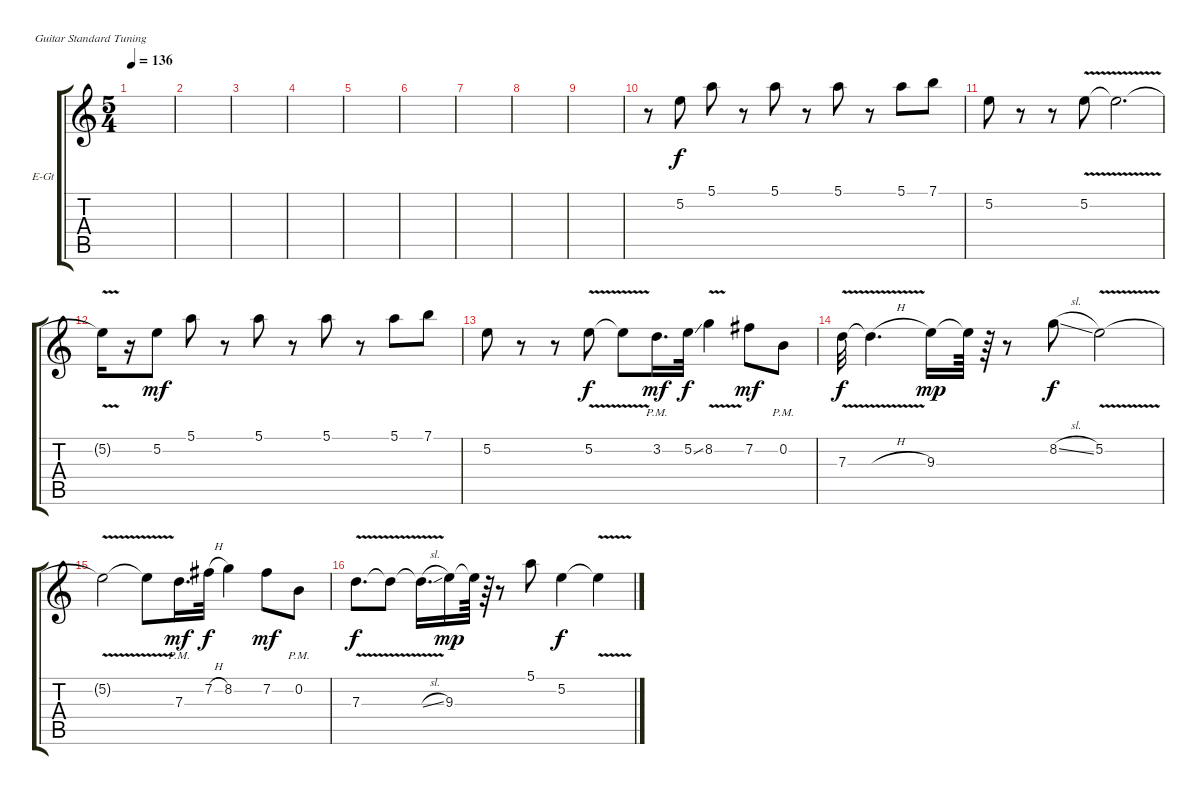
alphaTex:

\bracketExtendMode groupsimilarinstruments
\firstSystemTrackNameOrientation horizontal
\otherSystemsTrackNameOrientation horizontal
\track ("Overdrive" "E-Gt") {instrument overdrivenguitar}
\staff {score tabs}
\tuning (E4 B3 G3 D3 A2 E2)
\ts (5 4)
\tempo 136
\clef g2
\scale
0.333333
\ks c
|
\scale
0.333333 |
\scale
0.333333 |
\scale
0.333333 |
\scale
0.333333 |
\scale
0.333333 |
\scale
0.333333 |
\scale
0.333333 |
\scale
0.333333 |
\scale
0.333333 r.8 5.2.8 5.1.8 r.8 5.1.8 r.8 5.1.8 r.8 5.1.8 7.1.8 |
\scale
0.333333 5.2.8 r.8 r.8 5.2{v}.8{dy f} 5.2{v t}.2{d} |
\scale
0.333333 5.2{t}.16 r.16 5.2.8{dy mf} 5.1.8 r.8 5.1.8 r.8 5.1.8 r.8 5.1.8 7.1.8 |
\scale
0.333333 5.2.8 r.8 r.8 5.2{v}.8{dy f} 5.2{v t}.8 3.2{pm}.16{d dy mf} 5.2{ss}.32{dy f} 8.2{v}.4 7.2.8{dy mf} 0.2{pm}.8 |
\scale
0.333333 7.3{v}.32{dy f} 7.3{v h t}.4{d} 9.3.16{dy mp} 9.3{t}.64 r.64 r.8 8.2{sl}.8{dy f} 5.2{v}.2 |
\scale
0.333333 5.2{v t}.2 5.2{t}.8 7.3{pm}.16{d dy mf} 7.2{h}.32{dy f} 8.2.4 7.2.8{dy mf} 0.2{pm}.8 |
\scale
0.333333 7.3{v}.8{d dy f} 7.3{v t}.8 7.3{v sl t}.16{d} 9.3.16{dy mp} 9.3{t}.64 r.64 r.8 5.1.8 5.2.4{dy f} 5.2{v t}.4
